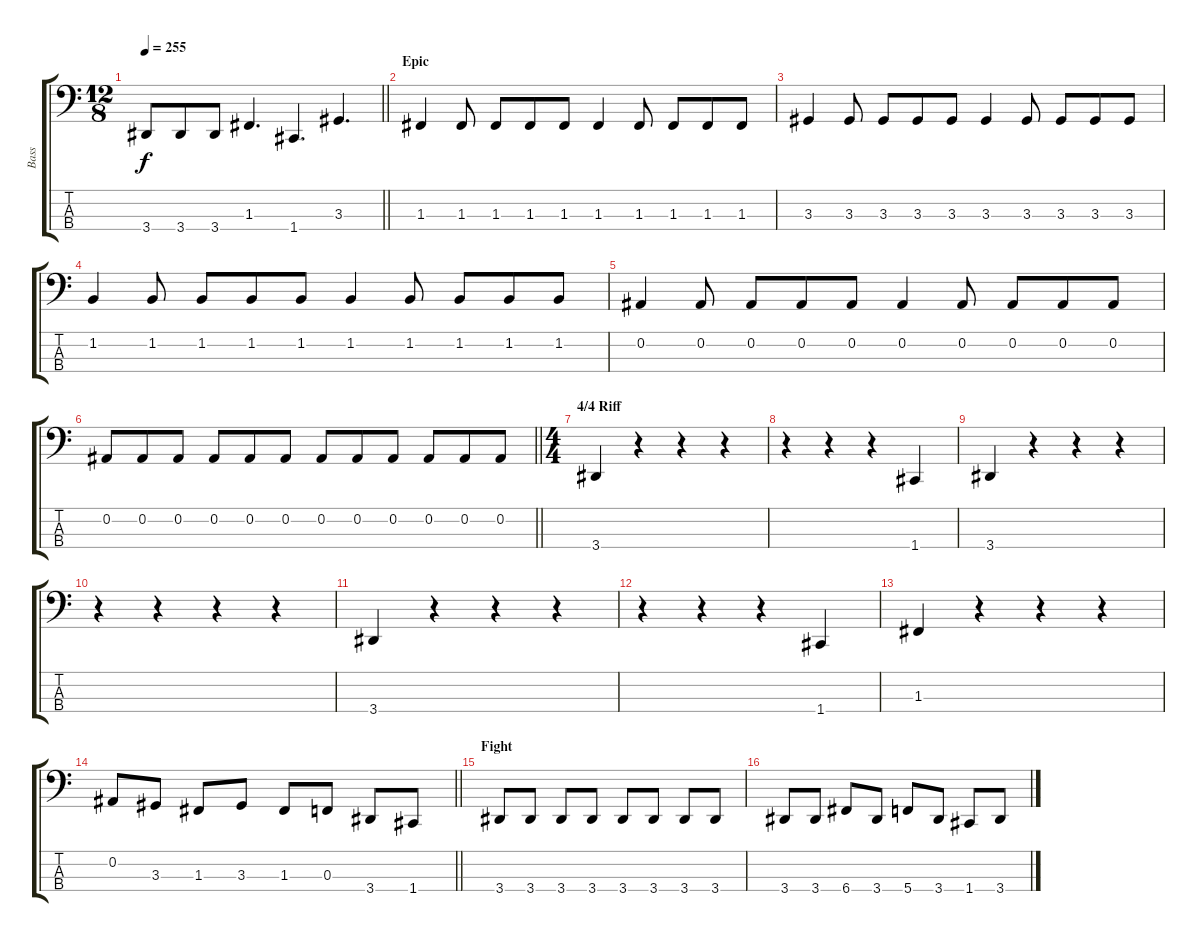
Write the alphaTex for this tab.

\track ("Bass" "Bass") {instrument electricbassfinger}
\staff {score tabs}
\tuning (Eb2 Bb1 F1 C1) {hide}
\ts (12 8)
\tempo 255
\clef f4
\barLineRight lightlight
\ks c
3.4.8{dy f} 3.4.8 3.4.8 1.3.4{d} 1.4.4{d} 3.3.4{d} |
\section ("" "Epic")
1.3.4 1.3.8 1.3.8 1.3.8 1.3.8 1.3.4 1.3.8 1.3.8 1.3.8 1.3.8 |
3.3.4 3.3.8 3.3.8 3.3.8 3.3.8 3.3.4 3.3.8 3.3.8 3.3.8 3.3.8 |
1.2.4 1.2.8 1.2.8 1.2.8 1.2.8 1.2.4 1.2.8 1.2.8 1.2.8 1.2.8 |
0.2.4 0.2.8 0.2.8 0.2.8 0.2.8 0.2.4 0.2.8 0.2.8 0.2.8 0.2.8 |
\barLineRight lightlight
0.2.8 0.2.8 0.2.8 0.2.8 0.2.8 0.2.8 0.2.8 0.2.8 0.2.8 0.2.8 0.2.8 0.2.8 |
\ts (4 4)
\section ("" "4/4 Riff")
3.4.4 r.4 r.4 r.4 |
r.4 r.4 r.4 1.4.4 |
3.4.4 r.4 r.4 r.4 |
r.4 r.4 r.4 r.4 |
3.4.4 r.4 r.4 r.4 |
r.4 r.4 r.4 1.4.4 |
1.3.4 r.4 r.4 r.4 |
\barLineRight lightlight
0.2.8 3.3.8 1.3.8 3.3.8 1.3.8 0.3.8 3.4.8 1.4.8 |
\section ("" "Fight")
3.4.8 3.4.8 3.4.8 3.4.8 3.4.8 3.4.8 3.4.8 3.4.8 |
3.4.8 3.4.8 6.4.8 3.4.8 5.4.8 3.4.8 1.4.8 3.4.8
